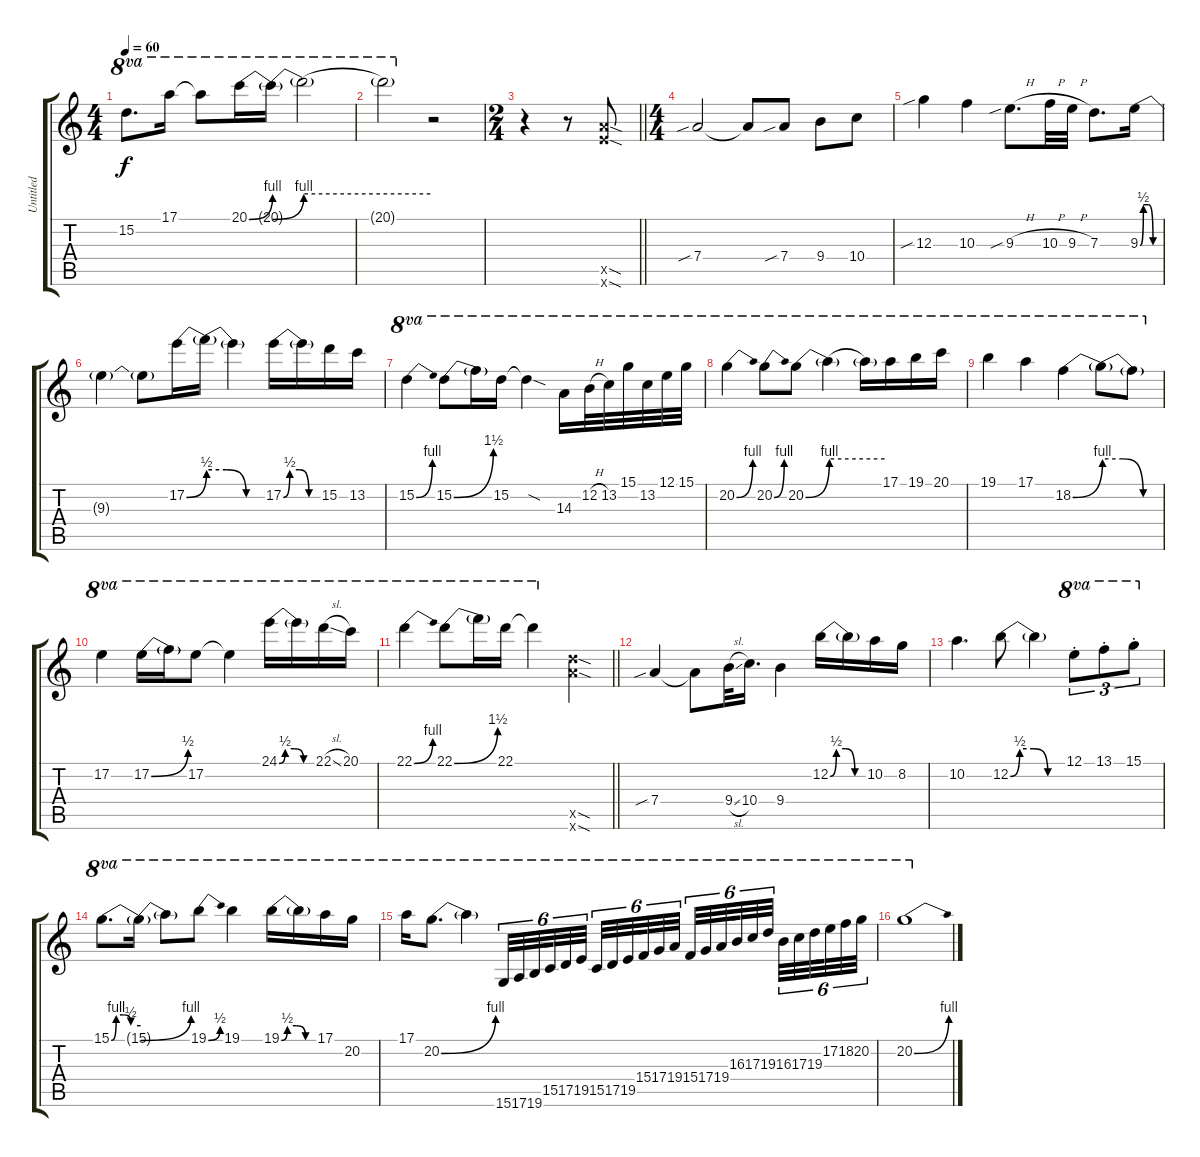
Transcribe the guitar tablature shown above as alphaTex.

\track ("Untitled" "Untitled") {instrument overdrivenguitar}
\staff {score tabs}
\tuning (E4 B3 G3 D3 A2 E2) {hide}
\ts (4 4)
\tempo 60
\clef g2
\ks c
15.2.8{d ot 8va dy f} 17.1.16{ot 8va} 17.1{t}.8{ot 8va} 20.1{be (bend 0 0 60 4)}.16{ot 8va} 20.1{be (bend 0 0 60 4) t}.16{ot 8va} 20.1{be (hold 0 4 60 4) t}.2{ot 8va} |
20.1{t}.2{ot 8va} r.2 |
\ts (2 4)
\barLineRight lightlight
r.4 r.8 (12.5{sod x} 12.6{sod x}).8 |
\ts (4 4)
7.4{sib}.2 7.4{t}.8 7.4{sib}.8 9.4.8 10.4.8 |
12.3{sib}.4 10.3.4 9.3{sib h}.8{d} 10.3{h}.32 9.3{h}.32 7.3.8{d} 9.3{be (custom 0 0 10 2 25 2 40 0 60 0)}.16 |
9.3{t}.4 9.3{t}.8 17.2{be (bend 0 0 60 2)}.16 17.2{be (custom 0 2 20 2 40 0 60 0) t}.16 17.2{t}.4 17.2{be (custom 0 0 10 2 25 2 40 0 60 0)}.16 17.2{t}.16 15.2.16 13.2.16 |
15.2{be (bend 0 0 60 4)}.4{ot 8va} 15.2{be (bend 0 0 60 6)}.8{ot 8va} 15.2{t}.16{ot 8va} 15.2.16{ot 8va} 15.2{sod t}.4{ot 8va} 14.3.16{ot 8va} 12.2{h}.32{ot 8va} 13.2.32{ot 8va} 15.1.32{ot 8va} 13.2.32{ot 8va} 12.1.32{ot 8va} 15.1.32{ot 8va} |
20.2{be (bend 0 0 60 4)}.4{ot 8va} 20.2{be (bend 0 0 60 4)}.8{ot 8va} 20.2{be (bend 0 0 60 4)}.8{ot 8va} 20.2{be (hold 0 4 60 4) t}.4{ot 8va} 20.2{t}.16{ot 8va} 17.1.16{ot 8va} 19.1.16{ot 8va} 20.1.16{ot 8va} |
19.1.4{ot 8va} 17.1.4{ot 8va} 18.2{be (bend 0 0 60 4)}.4{ot 8va} 18.2{be (custom 0 4 20 4 40 0 60 0) t}.8{ot 8va} 18.2{t}.8{ot 8va} |
17.2.4{ot 8va} 17.2{be (bend 0 0 60 2)}.16{ot 8va} 17.2{t}.16{ot 8va} 17.2.8{ot 8va} 17.2{t}.4{ot 8va} 24.1{be (custom 0 0 10 2 25 2 40 0 60 0)}.16{ot 8va} 24.1{t}.16{ot 8va} 22.1{sl}.16{ot 8va} 20.1.16{ot 8va} |
\barLineRight lightlight
22.1{be (bend 0 0 60 4)}.4{ot 8va} 22.1{be (bend 0 0 60 6)}.8{ot 8va} 22.1{t}.16{ot 8va} 22.1.16{ot 8va} 22.1{t}.4{ot 8va} (17.5{sod x} 17.6{sod x}).4 |
7.4{sib}.4 7.4{t}.8 9.4{sl}.32 10.4.16{d} 9.4.4 12.2{be (custom 0 0 10 2 25 2 40 0 60 0)}.16 12.2{t}.16 10.2.16 8.2.16 |
10.2.4{d} 12.2{be (custom 0 0 10 2 25 2 40 0 60 0)}.8 12.2{t}.4 12.1{st}.8{tu (3 2) ot 8va} 13.1{st}.8{tu (3 2) ot 8va} 15.1{st}.8{tu (3 2) ot 8va} |
15.1{be (custom 0 0 10 4 25 4 40 2 60 2)}.8{d ot 8va} 15.1{be (bend 0 0 60 4) t}.16{ot 8va} 15.1{t}.8{ot 8va} 19.1{be (bend 0 0 60 2)}.8{ot 8va} 19.1.4{ot 8va} 19.1{be (custom 0 0 10 2 25 2 40 0 60 0)}.16{ot 8va} 19.1{t}.16{ot 8va} 17.1.16{ot 8va} 20.2.16{ot 8va} |
17.1.16{ot 8va} 20.2{be (bend 0 0 60 4)}.8{d ot 8va} 20.2{t}.4{ot 8va} 15.6.32{tu (6 4) ot 8va} 17.6.32{tu (6 4) ot 8va} 19.6.32{tu (6 4) ot 8va beam splitsecondary} 15.5.32{tu (6 4) ot 8va} 17.5.32{tu (6 4) ot 8va} 19.5.32{tu (6 4) ot 8va beam splitsecondary} 15.5.32{tu (6 4) ot 8va} 17.5.32{tu (6 4) ot 8va} 19.5.32{tu (6 4) ot 8va beam splitsecondary} 15.4.32{tu (6 4) ot 8va} 17.4.32{tu (6 4) ot 8va} 19.4.32{tu (6 4) ot 8va} 15.4.32{tu (6 4) ot 8va} 17.4.32{tu (6 4) ot 8va} 19.4.32{tu (6 4) ot 8va beam splitsecondary} 16.3.32{tu (6 4) ot 8va} 17.3.32{tu (6 4) ot 8va} 19.3.32{tu (6 4) ot 8va beam splitsecondary} 16.3.32{tu (6 4) ot 8va} 17.3.32{tu (6 4) ot 8va} 19.3.32{tu (6 4) ot 8va beam splitsecondary} 17.2.32{tu (6 4) ot 8va} 18.2.32{tu (6 4) ot 8va} 20.2.32{tu (6 4) ot 8va} |
20.2{be (bend 0 0 60 4)}.1{ot 8va}
